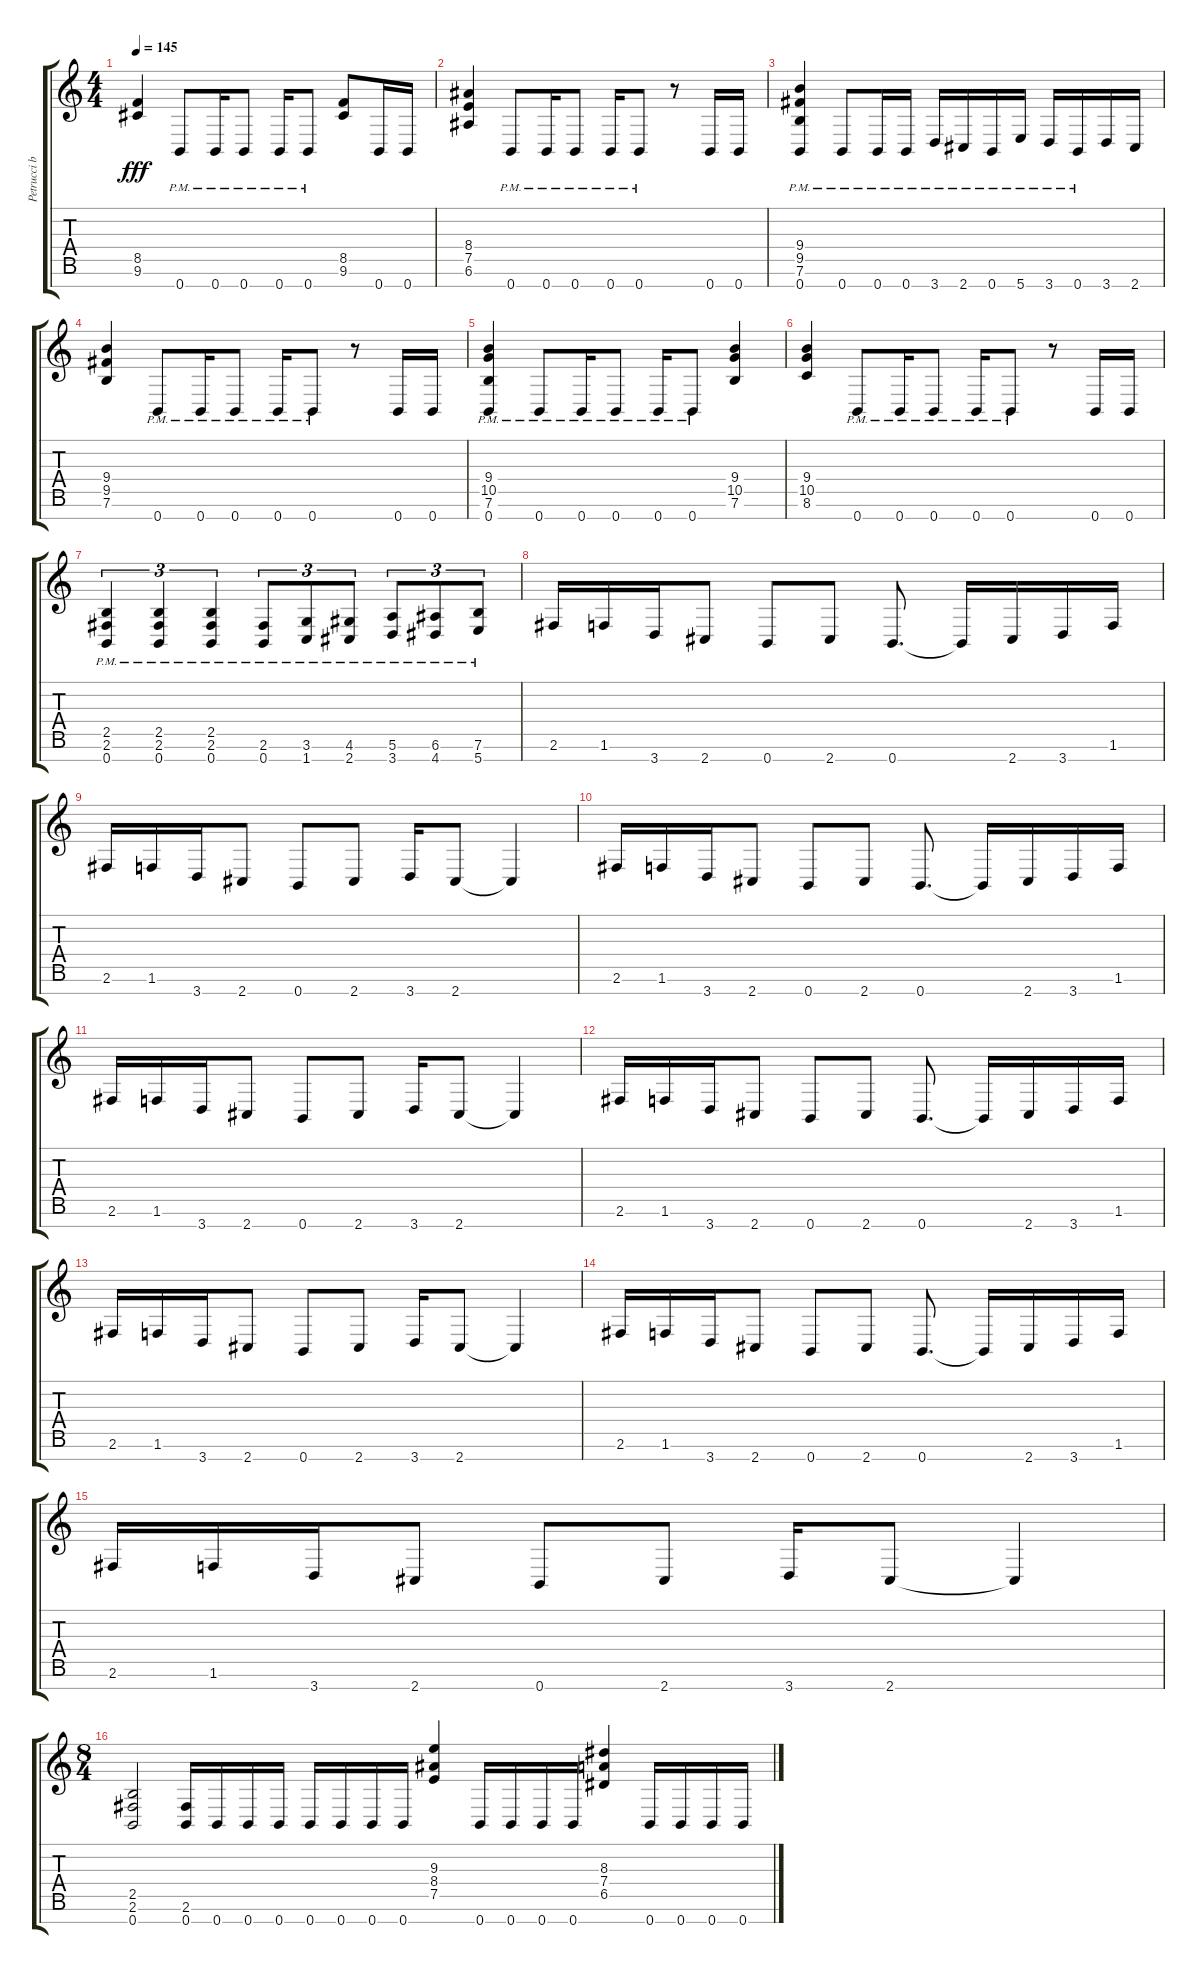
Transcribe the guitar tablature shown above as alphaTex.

\track ("Petrucci base 1" "Petrucci b") {instrument distortionguitar}
\staff {score tabs}
\tuning (E4 B3 G3 D3 A2 E2 B1) {hide}
\ts (4 4)
\tempo 145
\clef g2
\ks c
(8.5 9.6).4{dy fff} 0.7{pm}.8 0.7{pm}.16 0.7{pm}.8 0.7{pm}.16 0.7{pm}.8 (8.5 9.6).8 0.7.16 0.7.16 |
(8.4 7.5 6.6).4 0.7{pm}.8 0.7{pm}.16 0.7{pm}.8 0.7{pm}.16 0.7{pm}.8 r.8 0.7.16 0.7.16 |
(9.4 9.5 7.6 0.7{pm}).4 0.7{pm}.8 0.7{pm}.16 0.7{pm}.16 3.7{pm}.16 2.7{pm}.16 0.7{pm}.16 5.7{pm}.16 3.7{pm}.16 0.7{pm}.16 3.7.16 2.7.16 |
(9.4 9.5 7.6).4 0.7{pm}.8 0.7{pm}.16 0.7{pm}.8 0.7{pm}.16 0.7{pm}.8 r.8 0.7.16 0.7.16 |
(9.4 10.5 7.6 0.7{pm}).4 0.7{pm}.8 0.7{pm}.16 0.7{pm}.8 0.7{pm}.16 0.7{pm}.8 (9.4 10.5 7.6).4 |
(9.4 10.5 8.6).4 0.7{pm}.8 0.7{pm}.16 0.7{pm}.8 0.7{pm}.16 0.7{pm}.8 r.8 0.7.16 0.7.16 |
(2.5{pm} 2.6{pm} 0.7{pm}).4{tu (3 2)} (2.5{pm} 2.6{pm} 0.7{pm}).4{tu (3 2)} (2.5{pm} 2.6{pm} 0.7{pm}).4{tu (3 2)} (2.6{pm} 0.7{pm}).8{tu (3 2)} (3.6{pm} 1.7{pm}).8{tu (3 2)} (4.6{pm} 2.7{pm}).8{tu (3 2)} (5.6{pm} 3.7{pm}).8{tu (3 2)} (6.6{pm} 4.7{pm}).8{tu (3 2)} (7.6{pm} 5.7{pm}).8{tu (3 2)} |
2.6.16 1.6.16 3.7.16 2.7.8 0.7.8 2.7.8 0.7.8{d} 0.7{t}.16 2.7.16 3.7.16 1.6.16 |
2.6.16 1.6.16 3.7.16 2.7.8 0.7.8 2.7.8 3.7.16 2.7.8 2.7{t}.4 |
2.6.16 1.6.16 3.7.16 2.7.8 0.7.8 2.7.8 0.7.8{d} 0.7{t}.16 2.7.16 3.7.16 1.6.16 |
2.6.16 1.6.16 3.7.16 2.7.8 0.7.8 2.7.8 3.7.16 2.7.8 2.7{t}.4 |
2.6.16 1.6.16 3.7.16 2.7.8 0.7.8 2.7.8 0.7.8{d} 0.7{t}.16 2.7.16 3.7.16 1.6.16 |
2.6.16 1.6.16 3.7.16 2.7.8 0.7.8 2.7.8 3.7.16 2.7.8 2.7{t}.4 |
2.6.16 1.6.16 3.7.16 2.7.8 0.7.8 2.7.8 0.7.8{d} 0.7{t}.16 2.7.16 3.7.16 1.6.16 |
2.6.16 1.6.16 3.7.16 2.7.8 0.7.8 2.7.8 3.7.16 2.7.8 2.7{t}.4 |
\ts (8 4)
(2.5 2.6 0.7).2 (2.6 0.7).16 0.7.16 0.7.16 0.7.16 0.7.16 0.7.16 0.7.16 0.7.16 (9.3 8.4 7.5).4 0.7.16 0.7.16 0.7.16 0.7.16 (8.3 7.4 6.5).4 0.7.16 0.7.16 0.7.16 0.7.16
